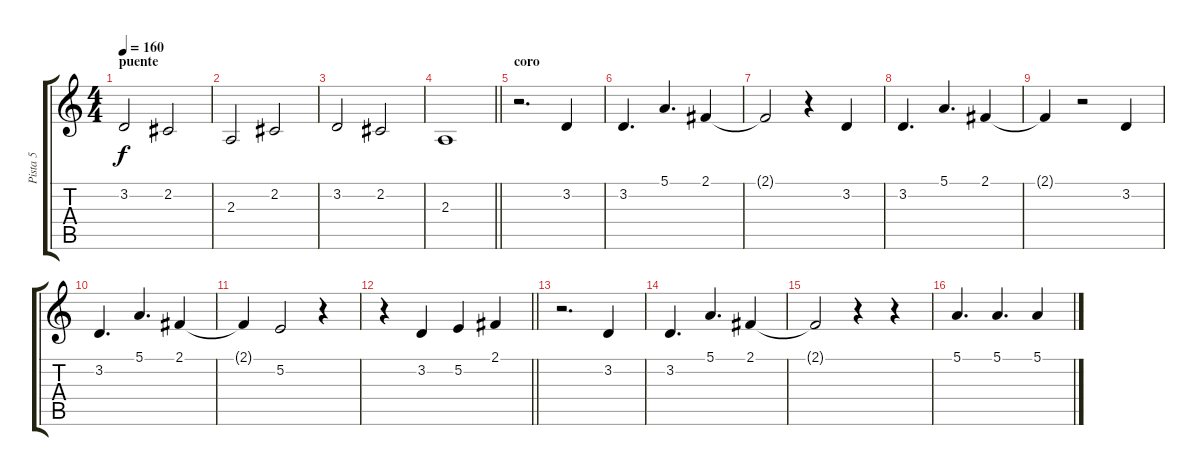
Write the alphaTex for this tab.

\track ("Pista 5" "Pista 5") {instrument voiceoohs}
\staff {score tabs}
\tuning (E4 B3 G3 D3 A2 E2) {hide}
\ts (4 4)
\section ("" "puente")
\tempo 160
\clef g2
\ks c
3.2.2{dy f} 2.2.2 |
2.3.2 2.2.2 |
3.2.2 2.2.2 |
\barLineRight lightlight
2.3.1 |
\section ("" "coro")
r.2{d} 3.2.4 |
3.2.4{d} 5.1.4{d} 2.1.4 |
2.1{t}.2 r.4 3.2.4 |
3.2.4{d} 5.1.4{d} 2.1.4 |
2.1{t}.4 r.2 3.2.4 |
3.2.4{d} 5.1.4{d} 2.1.4 |
2.1{t}.4 5.2.2 r.4 |
\barLineRight lightlight
r.4 3.2.4 5.2.4 2.1.4 |
r.2{d} 3.2.4 |
3.2.4{d} 5.1.4{d} 2.1.4 |
2.1{t}.2 r.4 r.4 |
5.1.4{d} 5.1.4{d} 5.1.4
